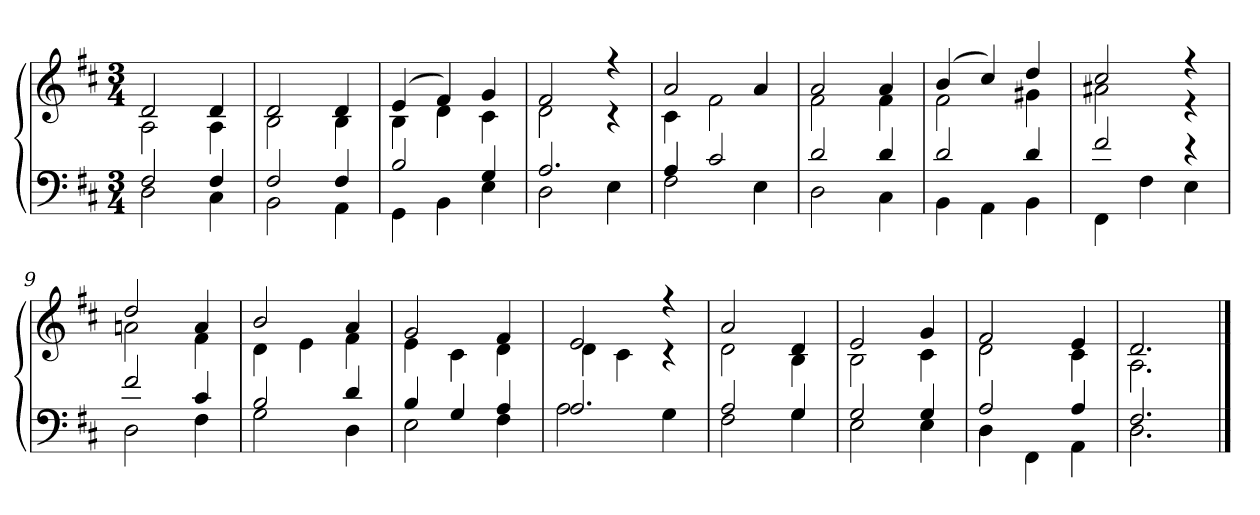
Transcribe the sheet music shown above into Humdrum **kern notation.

**kern	**kern
*part1	*part1
*staff2	*staff1
*clefF4	*clefG2
*k[f#c#]	*k[f#c#]
*D:	*D:
*M3/4	*M3/4
=1	=1
*^	*^
2F#	2D	2d	2A
4F#	4C#	4d	4A
=2	=2	=2	=2
2F#	2BB	2d	2B
4F#	4AA	4d	4B
=3	=3	=3	=3
2B	4GG	(4e	4B
.	4BB	4f#)	4d
4G	4E	4g	4c#
=4	=4	=4	=4
2.A	2D	2f#	2d
.	4E	4r	4r
=5	=5	=5	=5
4A	2F#	2a	4c#
2c#	.	.	2f#
.	4E	4a	.
=6	=6	=6	=6
2d	2D	2a	2f#
4d	4C#	4a	4f#
=7	=7	=7	=7
2d	4BB	(4b	2f#
.	4AA	4cc#)	.
4d	4BB	4dd	4g#X
=8	=8	=8	=8
2f#	4FF#	2cc#	2a#X
.	4F#	.	.
4r	4E	4r	4r
=9	=9	=9	=9
2f#	2D	2dd	2an
4c#	4F#	4a	4f#
=10	=10	=10	=10
2B	2G	2b	4d
.	.	.	4e
4d	4D	4a	4f#
=11	=11	=11	=11
4B	2E	2g	4e
4G	.	.	4c#
4A	4F#	4f#	4d
=12	=12	=12	=12
2.A	2A	2e	4d
.	.	.	4c#
.	4G	4r	4r
=13	=13	=13	=13
2A	2F#	2a	2d
4G	4G	4d	4B
=14	=14	=14	=14
2G	2E	2e	2B
4G	4E	4g	4c#
=15	=15	=15	=15
2A	4D	2f#	2d
.	4FF#	.	.
4A	4AA	4e	4c#
=16	=16	=16	=16
2.F#	2.D	2.d	2.A
*v	*v	*	*
*	*v	*v
==	==
*-	*-
